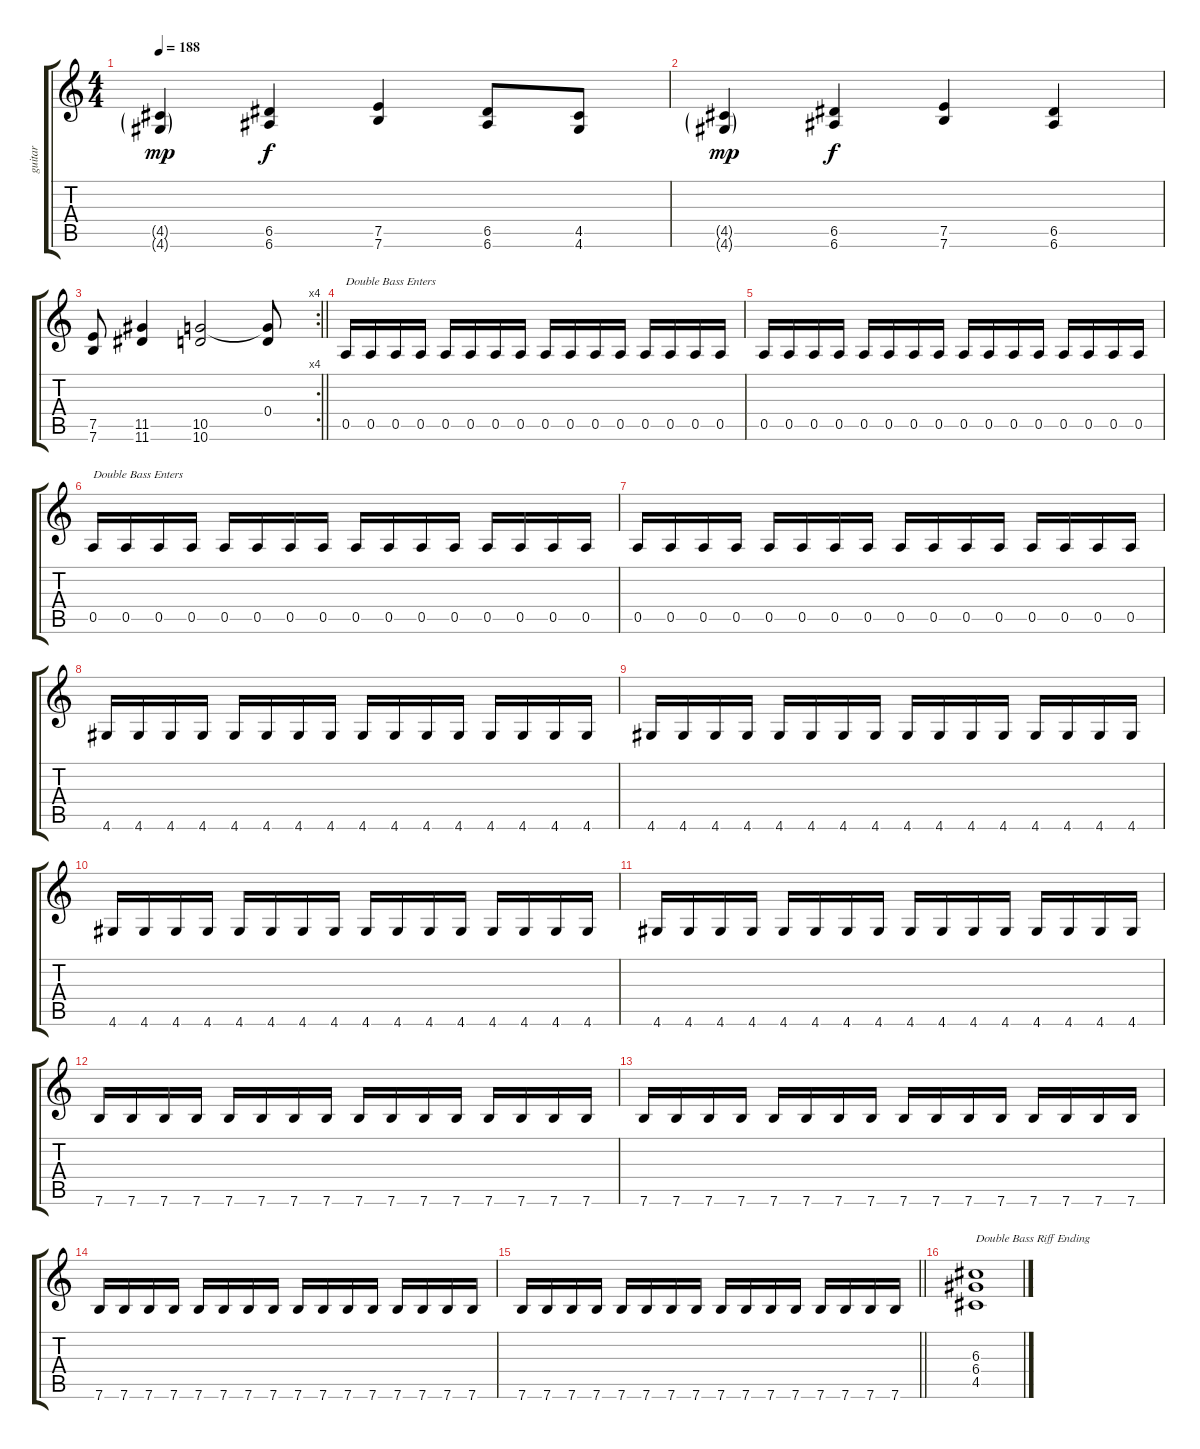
\track ("guitar" "guitar") {instrument overdrivenguitar}
\staff {score tabs}
\tuning (E4 B3 G3 D3 A2 E2) {hide}
\ts (4 4)
\tempo 188
\clef g2
\ks c
(4.5{g} 4.6{g}).4{dy mp} (6.5 6.6).4{dy f} (7.5 7.6).4 (6.5 6.6).8 (4.5 4.6).8 |
(4.5{g} 4.6{g}).4{dy mp} (6.5 6.6).4{dy f} (7.5 7.6).4 (6.5 6.6).4 |
\rc 4
\barLineRight lightlight
(7.5 7.6).8 (11.5 11.6).4 (10.5 10.6).2 (0.4 10.5{t}).8 |
0.5.16{txt "Double Bass Enters"} 0.5.16 0.5.16 0.5.16 0.5.16 0.5.16 0.5.16 0.5.16 0.5.16 0.5.16 0.5.16 0.5.16 0.5.16 0.5.16 0.5.16 0.5.16 |
0.5.16 0.5.16 0.5.16 0.5.16 0.5.16 0.5.16 0.5.16 0.5.16 0.5.16 0.5.16 0.5.16 0.5.16 0.5.16 0.5.16 0.5.16 0.5.16 |
0.5.16{txt "Double Bass Enters"} 0.5.16 0.5.16 0.5.16 0.5.16 0.5.16 0.5.16 0.5.16 0.5.16 0.5.16 0.5.16 0.5.16 0.5.16 0.5.16 0.5.16 0.5.16 |
0.5.16 0.5.16 0.5.16 0.5.16 0.5.16 0.5.16 0.5.16 0.5.16 0.5.16 0.5.16 0.5.16 0.5.16 0.5.16 0.5.16 0.5.16 0.5.16 |
4.6.16 4.6.16 4.6.16 4.6.16 4.6.16 4.6.16 4.6.16 4.6.16 4.6.16 4.6.16 4.6.16 4.6.16 4.6.16 4.6.16 4.6.16 4.6.16 |
4.6.16 4.6.16 4.6.16 4.6.16 4.6.16 4.6.16 4.6.16 4.6.16 4.6.16 4.6.16 4.6.16 4.6.16 4.6.16 4.6.16 4.6.16 4.6.16 |
4.6.16 4.6.16 4.6.16 4.6.16 4.6.16 4.6.16 4.6.16 4.6.16 4.6.16 4.6.16 4.6.16 4.6.16 4.6.16 4.6.16 4.6.16 4.6.16 |
4.6.16 4.6.16 4.6.16 4.6.16 4.6.16 4.6.16 4.6.16 4.6.16 4.6.16 4.6.16 4.6.16 4.6.16 4.6.16 4.6.16 4.6.16 4.6.16 |
7.6.16 7.6.16 7.6.16 7.6.16 7.6.16 7.6.16 7.6.16 7.6.16 7.6.16 7.6.16 7.6.16 7.6.16 7.6.16 7.6.16 7.6.16 7.6.16 |
7.6.16 7.6.16 7.6.16 7.6.16 7.6.16 7.6.16 7.6.16 7.6.16 7.6.16 7.6.16 7.6.16 7.6.16 7.6.16 7.6.16 7.6.16 7.6.16 |
7.6.16 7.6.16 7.6.16 7.6.16 7.6.16 7.6.16 7.6.16 7.6.16 7.6.16 7.6.16 7.6.16 7.6.16 7.6.16 7.6.16 7.6.16 7.6.16 |
\barLineRight lightlight
7.6.16 7.6.16 7.6.16 7.6.16 7.6.16 7.6.16 7.6.16 7.6.16 7.6.16 7.6.16 7.6.16 7.6.16 7.6.16 7.6.16 7.6.16 7.6.16 |
(6.3 6.4 4.5).1{txt "Double Bass Riff Ending"}
